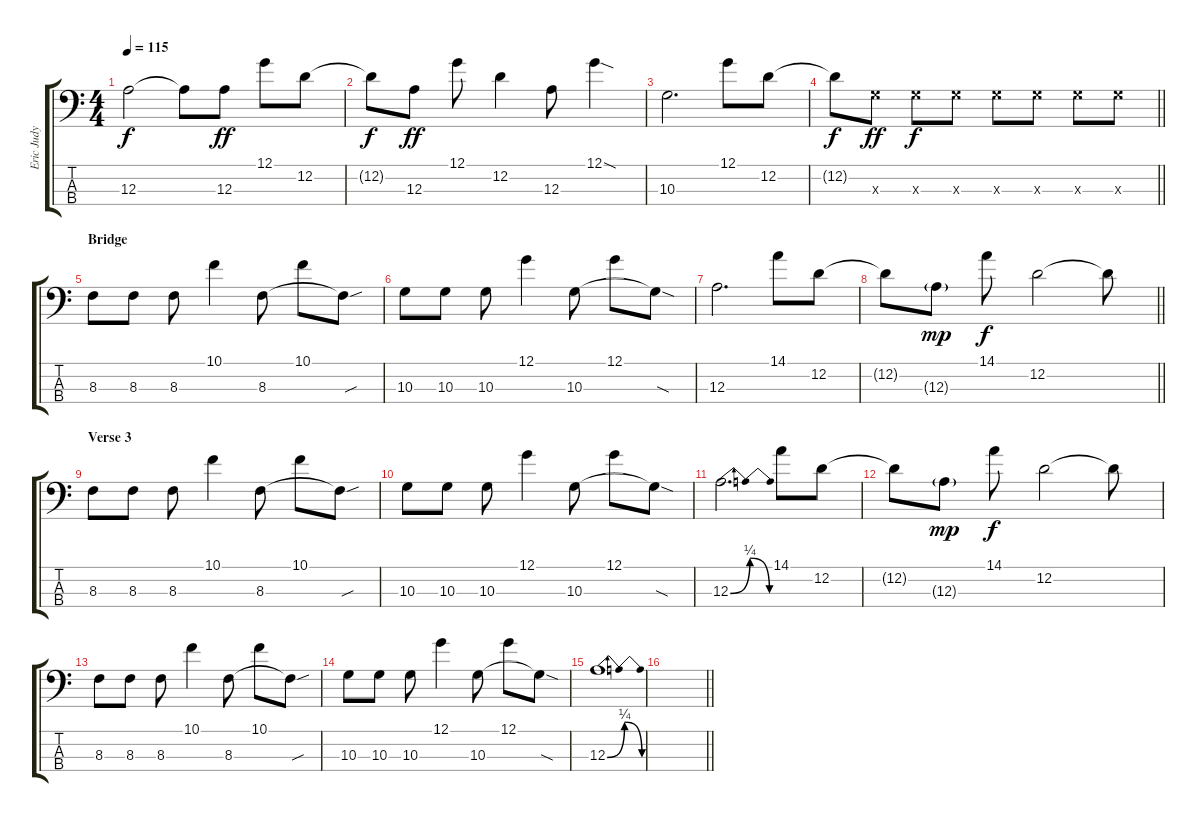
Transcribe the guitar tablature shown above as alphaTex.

\track ("Eric Judy" "Eric Judy") {instrument electricguitarjazz}
\staff {score tabs}
\tuning (G2 D2 A1 E1) {hide}
\ts (4 4)
\tempo 115
\clef f4
\ks c
12.3.2{dy f} 12.3{t}.8 12.3.8{dy ff} 12.1.8 12.2.8 |
12.2{t}.8{dy f} 12.3.8{dy ff} 12.1.8 12.2.4 12.3.8 12.1{sod}.4 |
10.3.2{d} 12.1.8 12.2.8 |
\barLineRight lightlight
12.2{t}.8{dy f} 10.3{x}.8{dy ff} 10.3{x}.8{dy f} 10.3{x}.8 10.3{x}.8 10.3{x}.8 10.3{x}.8 10.3{x}.8 |
\section ("" "Bridge")
8.3.8 8.3.8 8.3.8 10.1.4 8.3.8 10.1.8 8.3{sou t}.8 |
10.3.8 10.3.8 10.3.8 12.1.4 10.3.8 12.1.8 10.3{sod t}.8 |
12.3.2{d} 14.1.8 12.2.8 |
\barLineRight lightlight
12.2{t}.8 12.3{g}.8{dy mp} 14.1.8{dy f} 12.2.2 12.2{t}.8 |
\section ("" "Verse 3")
8.3.8 8.3.8 8.3.8 10.1.4 8.3.8 10.1.8 8.3{sou t}.8 |
10.3.8 10.3.8 10.3.8 12.1.4 10.3.8 12.1.8 10.3{sod t}.8 |
12.3{be (bendrelease 0 0 30 1 30 1 60 0)}.2{d} 14.1.8 12.2.8 |
12.2{t}.8 12.3{g}.8{dy mp} 14.1.8{dy f} 12.2.2 12.2{t}.8 |
8.3.8 8.3.8 8.3.8 10.1.4 8.3.8 10.1.8 8.3{sou t}.8 |
10.3.8 10.3.8 10.3.8 12.1.4 10.3.8 12.1.8 10.3{sod t}.8 |
12.3{be (bendrelease 0 0 30 1 30 1 60 0)}.1 |
\barLineRight lightlight
